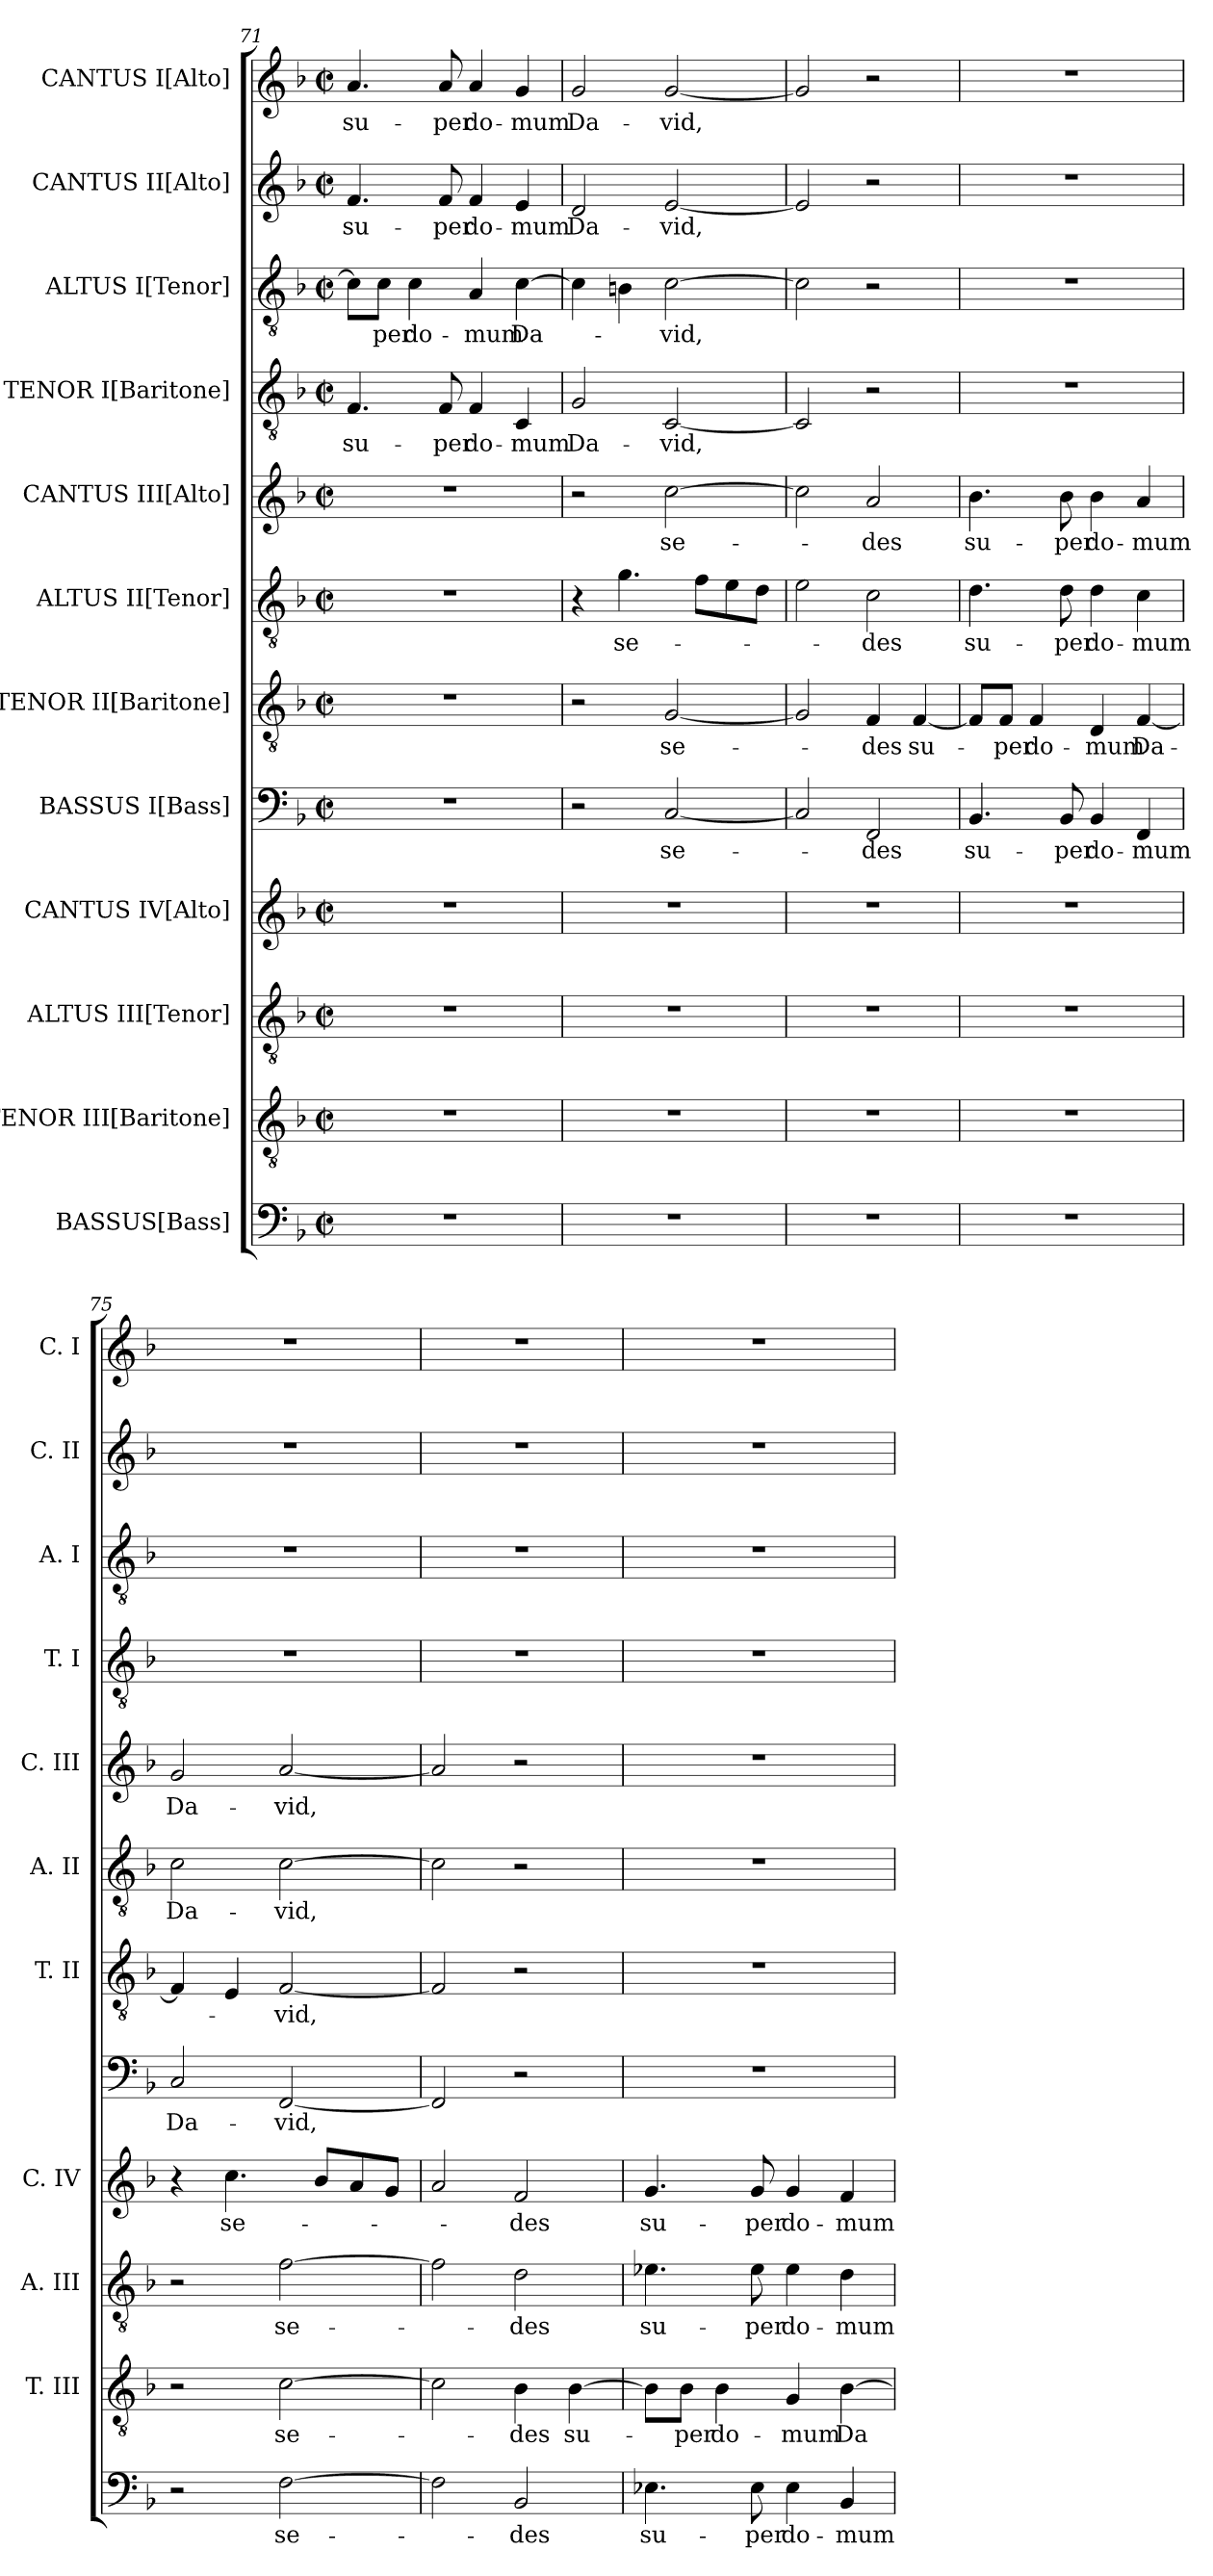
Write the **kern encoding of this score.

**kern	**text	**kern	**text	**kern	**text	**kern	**text	**kern	**text	**kern	**text	**kern	**text	**kern	**text	**kern	**text	**kern	**text	**kern	**text	**kern	**text
*part12	*part12	*part11	*part11	*part10	*part10	*part9	*part9	*part8	*part8	*part7	*part7	*part6	*part6	*part5	*part5	*part4	*part4	*part3	*part3	*part2	*part2	*part1	*part1
*staff12	*staff12	*staff11	*staff11	*staff10	*staff10	*staff9	*staff9	*staff8	*staff8	*staff7	*staff7	*staff6	*staff6	*staff5	*staff5	*staff4	*staff4	*staff3	*staff3	*staff2	*staff2	*staff1	*staff1
*I"BASSUS[Bass]	*	*I"TENOR III[Baritone]	*	*I"ALTUS III[Tenor]	*	*I"CANTUS IV[Alto]	*	*I"BASSUS I[Bass]	*	*I"TENOR II[Baritone]	*	*I"ALTUS II[Tenor]	*	*I"CANTUS III[Alto]	*	*I"TENOR I[Baritone]	*	*I"ALTUS I[Tenor]	*	*I"CANTUS II[Alto]	*	*I"CANTUS I[Alto]	*
*	*	*I'T. III	*	*I'A. III	*	*I'C. IV	*	*	*	*I'T. II	*	*I'A. II	*	*I'C. III	*	*I'T. I	*	*I'A. I	*	*I'C. II	*	*I'C. I	*
*clefF4	*	*clefGv2	*	*clefGv2	*	*clefG2	*	*clefF4	*	*clefGv2	*	*clefGv2	*	*clefG2	*	*clefGv2	*	*clefGv2	*	*clefG2	*	*clefG2	*
*	*	*ITrd7c12	*	*ITrd7c12	*	*	*	*	*	*ITrd7c12	*	*ITrd7c12	*	*	*	*ITrd7c12	*	*ITrd7c12	*	*	*	*	*
*k[b-]	*	*k[b-]	*	*k[b-]	*	*k[b-]	*	*k[b-]	*	*k[b-]	*	*k[b-]	*	*k[b-]	*	*k[b-]	*	*k[b-]	*	*k[b-]	*	*k[b-]	*
*F:	*	*F:	*	*F:	*	*F:	*	*F:	*	*F:	*	*F:	*	*F:	*	*F:	*	*F:	*	*F:	*	*F:	*
*M2/2	*	*M2/2	*	*M2/2	*	*M2/2	*	*M2/2	*	*M2/2	*	*M2/2	*	*M2/2	*	*M2/2	*	*M2/2	*	*M2/2	*	*M2/2	*
*met(c|)	*	*met(c|)	*	*met(c|)	*	*met(c|)	*	*met(c|)	*	*met(c|)	*	*met(c|)	*	*met(c|)	*	*met(c|)	*	*met(c|)	*	*met(c|)	*	*met(c|)	*
=71	=71	=71	=71	=71	=71	=71	=71	=71	=71	=71	=71	=71	=71	=71	=71	=71	=71	=71	=71	=71	=71	=71	=71
!	!	!	!	!	!	!	!	!	!	!	!	!	!	!	!	!	!LO:LY:b	!	!	!	!LO:LY:b	!	!LO:LY:b
1r	.	1r	.	1r	.	1r	.	1r	.	1r	.	1r	.	1r	.	4.FF/	su-	8C\L]	.	4.f/	su-	4.a/	su-
!	!	!	!	!	!	!	!	!	!	!	!	!	!	!	!	!	!	!	!LO:LY:b	!	!	!	!
.	.	.	.	.	.	.	.	.	.	.	.	.	.	.	.	.	.	8C\J	-per	.	.	.	.
!	!	!	!	!	!	!	!	!	!	!	!	!	!	!	!	!	!	!	!LO:LY:b	!	!	!	!
.	.	.	.	.	.	.	.	.	.	.	.	.	.	.	.	.	.	4C\	do-	.	.	.	.
!	!	!	!	!	!	!	!	!	!	!	!	!	!	!	!	!	!LO:LY:b	!	!	!	!LO:LY:b	!	!LO:LY:b
.	.	.	.	.	.	.	.	.	.	.	.	.	.	.	.	8FF/	-per	.	.	8f/	-per	8a/	-per
!	!	!	!	!	!	!	!	!	!	!	!	!	!	!	!	!	!LO:LY:b	!	!LO:LY:b	!	!LO:LY:b	!	!LO:LY:b
.	.	.	.	.	.	.	.	.	.	.	.	.	.	.	.	4FF/	do-	4AA/	-mum	4f/	do-	4a/	do-
!	!	!	!	!	!	!	!	!	!	!	!	!	!	!	!	!	!LO:LY:b	!	!LO:LY:b	!	!LO:LY:b	!	!LO:LY:b
.	.	.	.	.	.	.	.	.	.	.	.	.	.	.	.	4CC/	-mum	[>4C\	Da-	4e/	-mum	4g/	-mum
=72	=72	=72	=72	=72	=72	=72	=72	=72	=72	=72	=72	=72	=72	=72	=72	=72	=72	=72	=72	=72	=72	=72	=72
!	!	!	!	!	!	!	!	!	!	!	!	!	!	!	!	!	!LO:LY:b	!	!	!	!LO:LY:b	!	!LO:LY:b
1r	.	1r	.	1r	.	1r	.	2r	.	2r	.	4r	.	2r	.	2GG/	Da-	4C\]	.	2d/	Da-	2g/	Da-
!	!	!	!	!	!	!	!	!	!	!	!	!	!LO:LY:b	!	!	!	!	!	!	!	!	!	!
.	.	.	.	.	.	.	.	.	.	.	.	4.G\	se-	.	.	.	.	4BBn\	.	.	.	.	.
!	!	!	!	!	!	!	!	!	!LO:LY:b	!	!LO:LY:b	!	!	!	!LO:LY:b	!	!LO:LY:b	!	!LO:LY:b	!	!LO:LY:b	!	!LO:LY:b
.	.	.	.	.	.	.	.	[<2C/	se-	[<2GG/	se-	.	.	[>2cc\	se-	[<2CC/	-vid,	[>2C\	-vid,	[<2e/	-vid,	[<2g/	-vid,
.	.	.	.	.	.	.	.	.	.	.	.	8F\L	.	.	.	.	.	.	.	.	.	.	.
.	.	.	.	.	.	.	.	.	.	.	.	8E\	.	.	.	.	.	.	.	.	.	.	.
.	.	.	.	.	.	.	.	.	.	.	.	8D\J	.	.	.	.	.	.	.	.	.	.	.
=73	=73	=73	=73	=73	=73	=73	=73	=73	=73	=73	=73	=73	=73	=73	=73	=73	=73	=73	=73	=73	=73	=73	=73
1r	.	1r	.	1r	.	1r	.	2C/]	.	2GG/]	.	2E\	.	2cc\]	.	2CC/]	.	2C\]	.	2e/]	.	2g/]	.
!	!	!	!	!	!	!	!	!	!LO:LY:b	!	!LO:LY:b	!	!LO:LY:b	!	!LO:LY:b	!	!	!	!	!	!	!	!
.	.	.	.	.	.	.	.	2FF/	-des	4FF/	-des	2C\	-des	2a/	-des	2r	.	2r	.	2r	.	2r	.
!	!	!	!	!	!	!	!	!	!	!	!LO:LY:b	!	!	!	!	!	!	!	!	!	!	!	!
.	.	.	.	.	.	.	.	.	.	[<4FF/	su-	.	.	.	.	.	.	.	.	.	.	.	.
=74	=74	=74	=74	=74	=74	=74	=74	=74	=74	=74	=74	=74	=74	=74	=74	=74	=74	=74	=74	=74	=74	=74	=74
!	!	!	!	!	!	!	!	!	!LO:LY:b	!	!	!	!LO:LY:b	!	!LO:LY:b	!	!	!	!	!	!	!	!
1r	.	1r	.	1r	.	1r	.	4.BB-/	su-	8FF/L]	.	4.D\	su-	4.b-\	su-	1r	.	1r	.	1r	.	1r	.
!	!	!	!	!	!	!	!	!	!	!	!LO:LY:b	!	!	!	!	!	!	!	!	!	!	!	!
.	.	.	.	.	.	.	.	.	.	8FF/J	-per	.	.	.	.	.	.	.	.	.	.	.	.
!	!	!	!	!	!	!	!	!	!	!	!LO:LY:b	!	!	!	!	!	!	!	!	!	!	!	!
.	.	.	.	.	.	.	.	.	.	4FF/	do-	.	.	.	.	.	.	.	.	.	.	.	.
!	!	!	!	!	!	!	!	!	!LO:LY:b	!	!	!	!LO:LY:b	!	!LO:LY:b	!	!	!	!	!	!	!	!
.	.	.	.	.	.	.	.	8BB-/	-per	.	.	8D\	-per	8b-\	-per	.	.	.	.	.	.	.	.
!	!	!	!	!	!	!	!	!	!LO:LY:b	!	!LO:LY:b	!	!LO:LY:b	!	!LO:LY:b	!	!	!	!	!	!	!	!
.	.	.	.	.	.	.	.	4BB-/	do-	4DD/	-mum	4D\	do-	4b-\	do-	.	.	.	.	.	.	.	.
!	!	!	!	!	!	!	!	!	!LO:LY:b	!	!LO:LY:b	!	!LO:LY:b	!	!LO:LY:b	!	!	!	!	!	!	!	!
.	.	.	.	.	.	.	.	4FF/	-mum	[<4FF/	Da-	4C\	-mum	4a/	-mum	.	.	.	.	.	.	.	.
!!LO:PB:g=z
=75	=75	=75	=75	=75	=75	=75	=75	=75	=75	=75	=75	=75	=75	=75	=75	=75	=75	=75	=75	=75	=75	=75	=75
!	!	!	!	!	!	!	!	!	!LO:LY:b	!	!	!	!LO:LY:b	!	!LO:LY:b	!	!	!	!	!	!	!	!
2r	.	2r	.	2r	.	4r	.	2C/	Da-	4FF/]	.	2C\	Da-	2g/	Da-	1r	.	1r	.	1r	.	1r	.
!	!	!	!	!	!	!	!LO:LY:b	!	!	!	!	!	!	!	!	!	!	!	!	!	!	!	!
.	.	.	.	.	.	4.cc\	se-	.	.	4EE/	.	.	.	.	.	.	.	.	.	.	.	.	.
!	!LO:LY:b	!	!LO:LY:b	!	!LO:LY:b	!	!	!	!LO:LY:b	!	!LO:LY:b	!	!LO:LY:b	!	!LO:LY:b	!	!	!	!	!	!	!	!
[>2F\	se-	[>2C\	se-	[>2F\	se-	.	.	[<2FF/	-vid,	[<2FF/	-vid,	[>2C\	-vid,	[<2a/	-vid,	.	.	.	.	.	.	.	.
.	.	.	.	.	.	8b-/L	.	.	.	.	.	.	.	.	.	.	.	.	.	.	.	.	.
.	.	.	.	.	.	8a/	.	.	.	.	.	.	.	.	.	.	.	.	.	.	.	.	.
.	.	.	.	.	.	8g/J	.	.	.	.	.	.	.	.	.	.	.	.	.	.	.	.	.
=76	=76	=76	=76	=76	=76	=76	=76	=76	=76	=76	=76	=76	=76	=76	=76	=76	=76	=76	=76	=76	=76	=76	=76
2F\]	.	2C\]	.	2F\]	.	2a/	.	2FF/]	.	2FF/]	.	2C\]	.	2a/]	.	1r	.	1r	.	1r	.	1r	.
!	!LO:LY:b	!	!LO:LY:b	!	!LO:LY:b	!	!LO:LY:b	!	!	!	!	!	!	!	!	!	!	!	!	!	!	!	!
2BB-/	-des	4BB-\	-des	2D\	-des	2f/	-des	2r	.	2r	.	2r	.	2r	.	.	.	.	.	.	.	.	.
!	!	!	!LO:LY:b	!	!	!	!	!	!	!	!	!	!	!	!	!	!	!	!	!	!	!	!
.	.	[>4BB-\	su-	.	.	.	.	.	.	.	.	.	.	.	.	.	.	.	.	.	.	.	.
=77	=77	=77	=77	=77	=77	=77	=77	=77	=77	=77	=77	=77	=77	=77	=77	=77	=77	=77	=77	=77	=77	=77	=77
!	!LO:LY:b	!	!	!	!LO:LY:b	!	!LO:LY:b	!	!	!	!	!	!	!	!	!	!	!	!	!	!	!	!
4.E-X\	su-	8BB-\L]	.	4.E-X\	su-	4.g/	su-	1r	.	1r	.	1r	.	1r	.	1r	.	1r	.	1r	.	1r	.
!	!	!	!LO:LY:b	!	!	!	!	!	!	!	!	!	!	!	!	!	!	!	!	!	!	!	!
.	.	8BB-\J	-per	.	.	.	.	.	.	.	.	.	.	.	.	.	.	.	.	.	.	.	.
!	!	!	!LO:LY:b	!	!	!	!	!	!	!	!	!	!	!	!	!	!	!	!	!	!	!	!
.	.	4BB-\	do-	.	.	.	.	.	.	.	.	.	.	.	.	.	.	.	.	.	.	.	.
!	!LO:LY:b	!	!	!	!LO:LY:b	!	!LO:LY:b	!	!	!	!	!	!	!	!	!	!	!	!	!	!	!	!
8E-\	-per	.	.	8E-\	-per	8g/	-per	.	.	.	.	.	.	.	.	.	.	.	.	.	.	.	.
!	!LO:LY:b	!	!LO:LY:b	!	!LO:LY:b	!	!LO:LY:b	!	!	!	!	!	!	!	!	!	!	!	!	!	!	!	!
4E-\	do-	4GG/	-mum	4E-\	do-	4g/	do-	.	.	.	.	.	.	.	.	.	.	.	.	.	.	.	.
!	!LO:LY:b	!	!LO:LY:b	!	!LO:LY:b	!	!LO:LY:b	!	!	!	!	!	!	!	!	!	!	!	!	!	!	!	!
4BB-/	-mum	[>4BB-\	Da-	4D\	-mum	4f/	-mum	.	.	.	.	.	.	.	.	.	.	.	.	.	.	.	.
=	=	=	=	=	=	=	=	=	=	=	=	=	=	=	=	=	=	=	=	=	=	=	=
*-	*-	*-	*-	*-	*-	*-	*-	*-	*-	*-	*-	*-	*-	*-	*-	*-	*-	*-	*-	*-	*-	*-	*-
